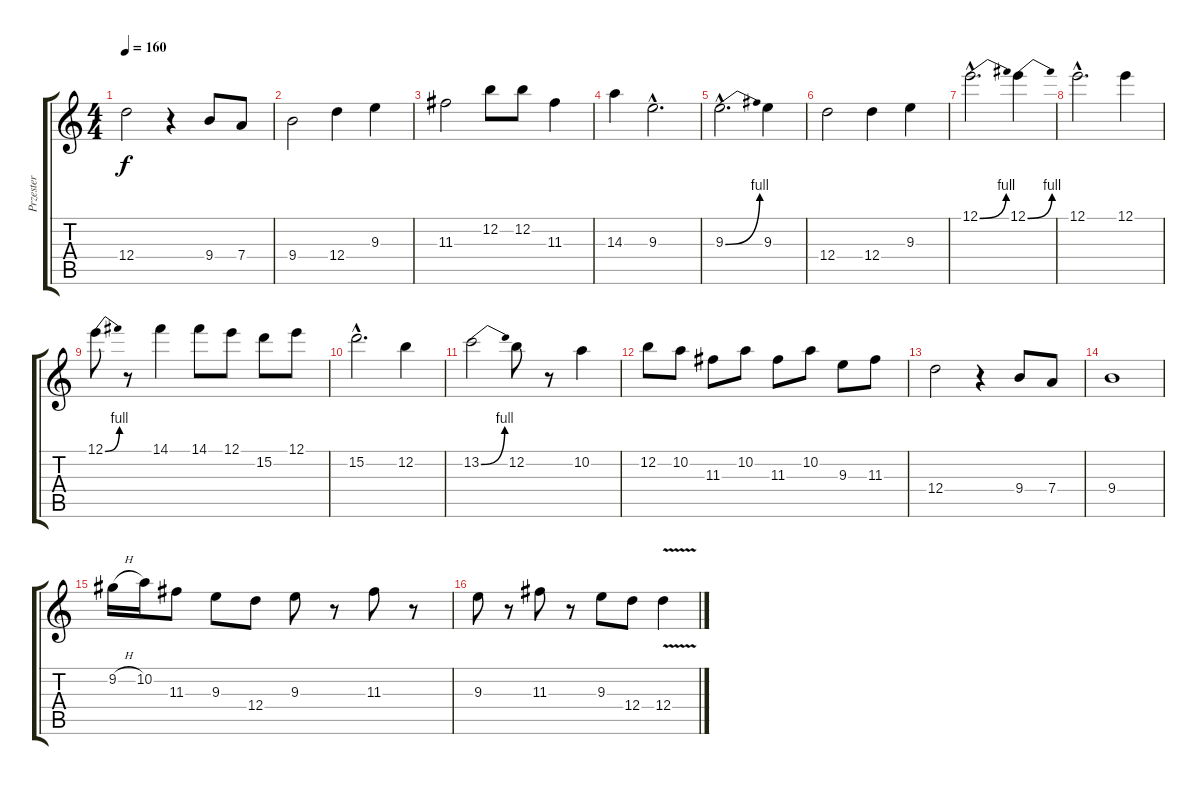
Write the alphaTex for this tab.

\track ("Przester" "Przester") {instrument distortionguitar}
\staff {score tabs}
\tuning (E4 B3 G3 D3 A2 E2) {hide}
\ts (4 4)
\tempo 160
\clef g2
\ks c
12.4.2{dy f} r.4 9.4.8 7.4.8 |
9.4.2 12.4.4 9.3.4 |
11.3.2 12.2.8 12.2.8 11.3.4 |
14.3.4 9.3{hac}.2{d} |
9.3{be (bend 0 0 60 4) hac}.2{d} 9.3.4 |
12.4.2 12.4.4 9.3.4 |
12.1{be (bend 0 0 60 4) hac}.2{d} 12.1{be (bend 0 0 60 4)}.4 |
12.1{hac}.2{d} 12.1.4 |
12.1{be (bend 0 0 60 4)}.8 r.8 14.1.4 14.1.8 12.1.8 15.2.8 12.1.8 |
15.2{hac}.2{d} 12.2.4 |
13.2{be (bend 0 0 60 4)}.2 12.2.8 r.8 10.2.4 |
12.2.8 10.2.8 11.3.8 10.2.8 11.3.8 10.2.8 9.3.8 11.3.8 |
12.4.2 r.4 9.4.8 7.4.8 |
9.4.1 |
9.2{h}.16 10.2.16 11.3.8 9.3.8 12.4.8 9.3.8 r.8 11.3.8 r.8 |
9.3.8 r.8 11.3.8 r.8 9.3.8 12.4.8 12.4{v}.4
